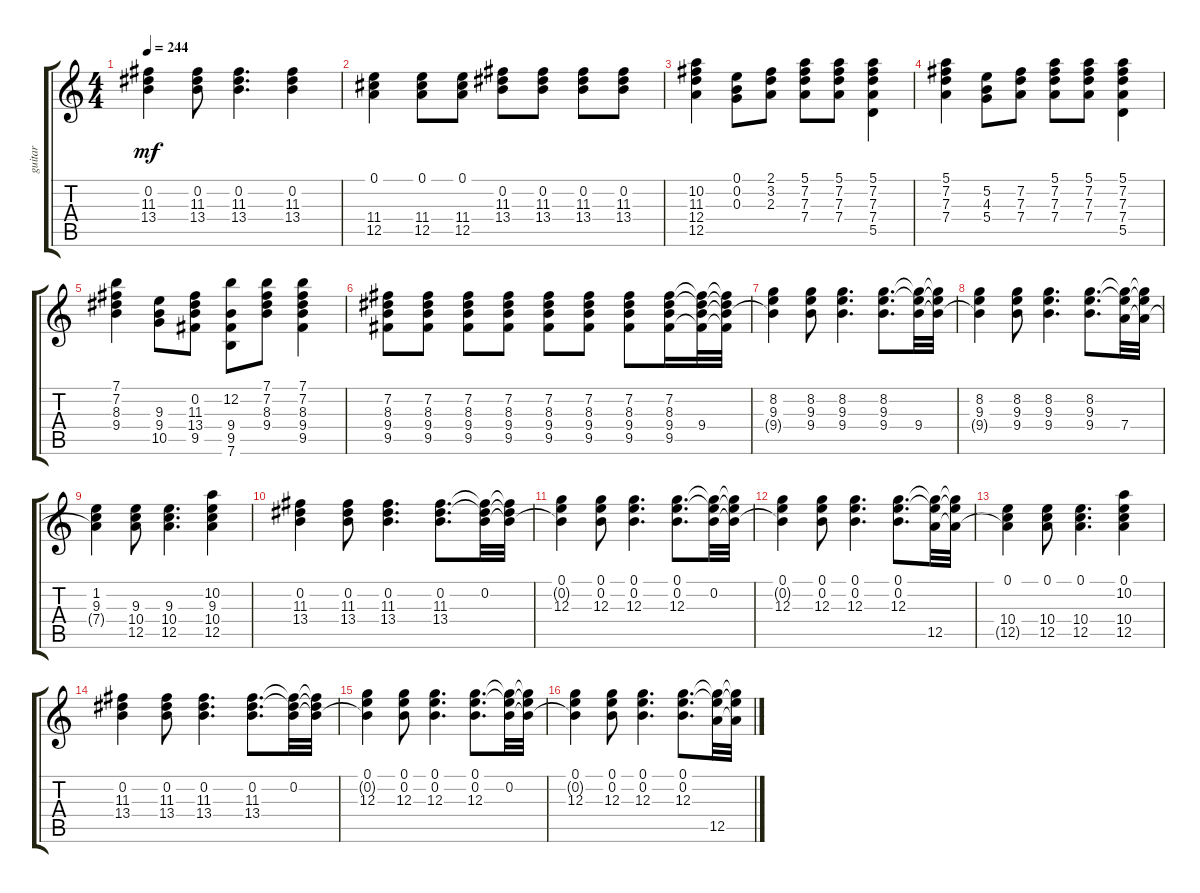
\track ("guitar" "guitar") {instrument overdrivenguitar}
\staff {score tabs}
\tuning (E4 B3 G3 D3 A2 E2) {hide}
\ts (4 4)
\tempo 244
\clef g2
\ks c
(0.2 11.3 13.4).4{dy mf} (0.2 11.3 13.4).8 (0.2 11.3 13.4).4{d} (0.2 11.3 13.4).4 |
(0.1 11.4 12.5).4 (0.1 11.4 12.5).8 (0.1 11.4 12.5).8 (0.2 11.3 13.4).8 (0.2 11.3 13.4).8 (0.2 11.3 13.4).8 (0.2 11.3 13.4).8 |
(10.2 11.3 12.4 12.5).4 (0.1 0.2 0.3).8 (2.1 3.2 2.3).8 (5.1 7.2 7.3 7.4).8 (5.1 7.2 7.3 7.4).8 (5.1 7.2 7.3 7.4 5.5).4 |
(5.1 7.2 7.3 7.4).4 (5.2 4.3 5.4).8 (7.2 7.3 7.4).8 (5.1 7.2 7.3 7.4).8 (5.1 7.2 7.3 7.4).8 (5.1 7.2 7.3 7.4 5.5).4 |
(7.1 7.2 8.3 9.4).4 (9.3 9.4 10.5).8 (0.2 11.3 13.4 9.5).8 (12.2 9.4 9.5 7.6).8 (7.1 7.2 8.3 9.4).8 (7.1 7.2 8.3 9.4 9.5).4 |
(7.2 8.3 9.4 9.5).8 (7.2 8.3 9.4 9.5).8 (7.2 8.3 9.4 9.5).8 (7.2 8.3 9.4 9.5).8 (7.2 8.3 9.4 9.5).8 (7.2 8.3 9.4 9.5).8 (7.2 8.3 9.4 9.5).8 (7.2 8.3 9.4 9.5).16 (7.2{t} 8.3{t} 9.4 9.5{t}).32 (7.2{t} 8.3{t} 9.4{t} 9.5{t}).32 |
(8.2 9.3 9.4{t}).4 (8.2 9.3 9.4).8 (8.2 9.3 9.4).4{d} (8.2 9.3 9.4).8{d} (8.2{t} 9.3{t} 9.4).32 (8.2{t} 9.3{t} 9.4{t}).32 |
(8.2 9.3 9.4{t}).4 (8.2 9.3 9.4).8 (8.2 9.3 9.4).4{d} (8.2 9.3 9.4).8{d} (8.2{t} 9.3{t} 7.4).32 (8.2{t} 9.3{t} 7.4{t}).32 |
(1.2 9.3 7.4{t}).4 (9.3 10.4 12.5).8 (9.3 10.4 12.5).4{d} (10.2 9.3 10.4 12.5).4 |
(0.2 11.3 13.4).4 (0.2 11.3 13.4).8 (0.2 11.3 13.4).4{d} (0.2 11.3 13.4).8{d} (0.2 11.3{t} 13.4{t}).32 (0.2{t} 11.3{t} 13.4{t}).32 |
(0.1 0.2{t} 12.3).4 (0.1 0.2 12.3).8 (0.1 0.2 12.3).4{d} (0.1 0.2 12.3).8{d} (0.1{t} 0.2 12.3{t}).32 (0.1{t} 0.2{t} 12.3{t}).32 |
(0.1 0.2{t} 12.3).4 (0.1 0.2 12.3).8 (0.1 0.2 12.3).4{d} (0.1 0.2 12.3).8{d} (0.1{t} 12.3{t} 12.5).32 (0.1{t} 12.3{t} 12.5{t}).32 |
(0.1 10.4 12.5{t}).4 (0.1 10.4 12.5).8 (0.1 10.4 12.5).4{d} (0.1 10.2 10.4 12.5).4 |
(0.2 11.3 13.4).4 (0.2 11.3 13.4).8 (0.2 11.3 13.4).4{d} (0.2 11.3 13.4).8{d} (0.2 11.3{t} 13.4{t}).32 (0.2{t} 11.3{t} 13.4{t}).32 |
(0.1 0.2{t} 12.3).4 (0.1 0.2 12.3).8 (0.1 0.2 12.3).4{d} (0.1 0.2 12.3).8{d} (0.1{t} 0.2 12.3{t}).32 (0.1{t} 0.2{t} 12.3{t}).32 |
(0.1 0.2{t} 12.3).4 (0.1 0.2 12.3).8 (0.1 0.2 12.3).4{d} (0.1 0.2 12.3).8{d} (0.1{t} 12.3{t} 12.5).32 (0.1{t} 12.3{t} 12.5{t}).32
